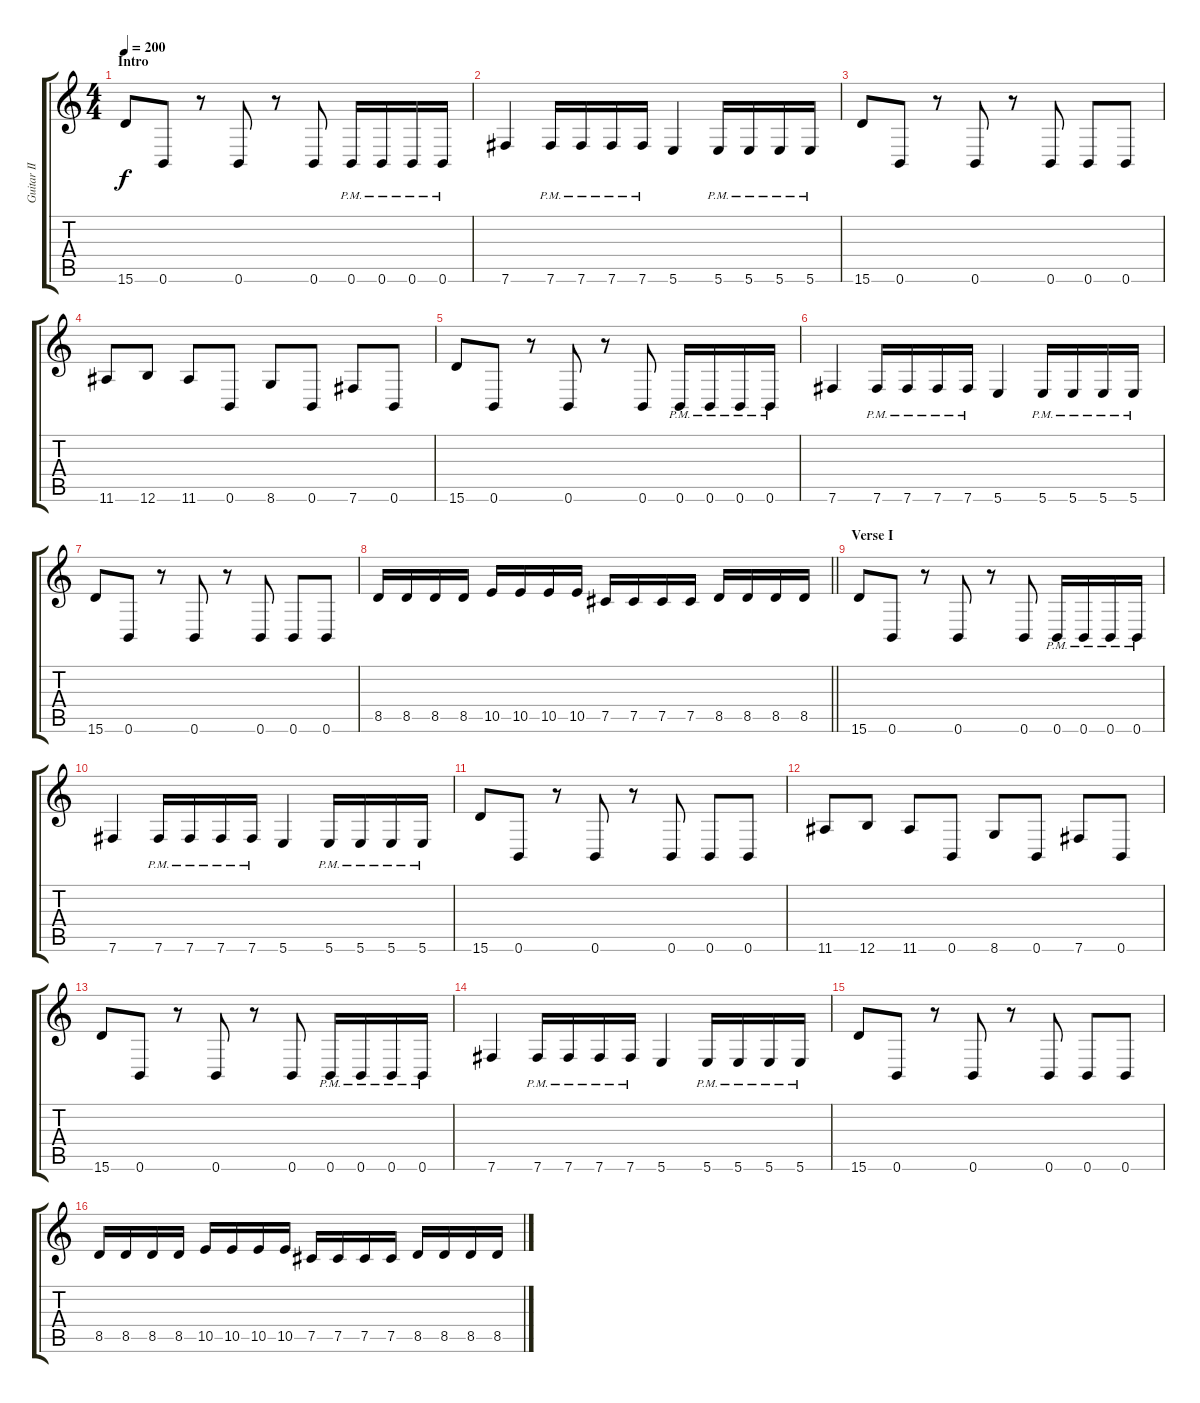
\track ("Guitar II" "Guitar II") {instrument distortionguitar}
\staff {score tabs}
\tuning (Db4 Ab3 E3 B2 Gb2 B1) {hide}
\ts (4 4)
\section ("" "Intro")
\tempo 200
\clef g2
\ks c
15.6.8{dy f instrument distortionguitar} 0.6.8 r.8 0.6.8 r.8 0.6.8 0.6{pm}.16 0.6{pm}.16 0.6{pm}.16 0.6{pm}.16 |
7.6.4 7.6{pm}.16 7.6{pm}.16 7.6{pm}.16 7.6{pm}.16 5.6.4 5.6{pm}.16 5.6{pm}.16 5.6{pm}.16 5.6{pm}.16 |
15.6.8 0.6.8 r.8 0.6.8 r.8 0.6.8 0.6.8 0.6.8 |
11.6.8 12.6.8 11.6.8 0.6.8 8.6.8 0.6.8 7.6.8 0.6.8 |
15.6.8 0.6.8 r.8 0.6.8 r.8 0.6.8 0.6{pm}.16 0.6{pm}.16 0.6{pm}.16 0.6{pm}.16 |
7.6.4 7.6{pm}.16 7.6{pm}.16 7.6{pm}.16 7.6{pm}.16 5.6.4 5.6{pm}.16 5.6{pm}.16 5.6{pm}.16 5.6{pm}.16 |
15.6.8 0.6.8 r.8 0.6.8 r.8 0.6.8 0.6.8 0.6.8 |
\barLineRight lightlight
8.5.16 8.5.16 8.5.16 8.5.16 10.5.16 10.5.16 10.5.16 10.5.16 7.5.16 7.5.16 7.5.16 7.5.16 8.5.16 8.5.16 8.5.16 8.5.16 |
\section ("" "Verse I")
15.6.8 0.6.8 r.8 0.6.8 r.8 0.6.8 0.6{pm}.16 0.6{pm}.16 0.6{pm}.16 0.6{pm}.16 |
7.6.4 7.6{pm}.16 7.6{pm}.16 7.6{pm}.16 7.6{pm}.16 5.6.4 5.6{pm}.16 5.6{pm}.16 5.6{pm}.16 5.6{pm}.16 |
15.6.8 0.6.8 r.8 0.6.8 r.8 0.6.8 0.6.8 0.6.8 |
11.6.8 12.6.8 11.6.8 0.6.8 8.6.8 0.6.8 7.6.8 0.6.8 |
15.6.8 0.6.8 r.8 0.6.8 r.8 0.6.8 0.6{pm}.16 0.6{pm}.16 0.6{pm}.16 0.6{pm}.16 |
7.6.4 7.6{pm}.16 7.6{pm}.16 7.6{pm}.16 7.6{pm}.16 5.6.4 5.6{pm}.16 5.6{pm}.16 5.6{pm}.16 5.6{pm}.16 |
15.6.8 0.6.8 r.8 0.6.8 r.8 0.6.8 0.6.8 0.6.8 |
8.5.16 8.5.16 8.5.16 8.5.16 10.5.16 10.5.16 10.5.16 10.5.16 7.5.16 7.5.16 7.5.16 7.5.16 8.5.16 8.5.16 8.5.16 8.5.16
